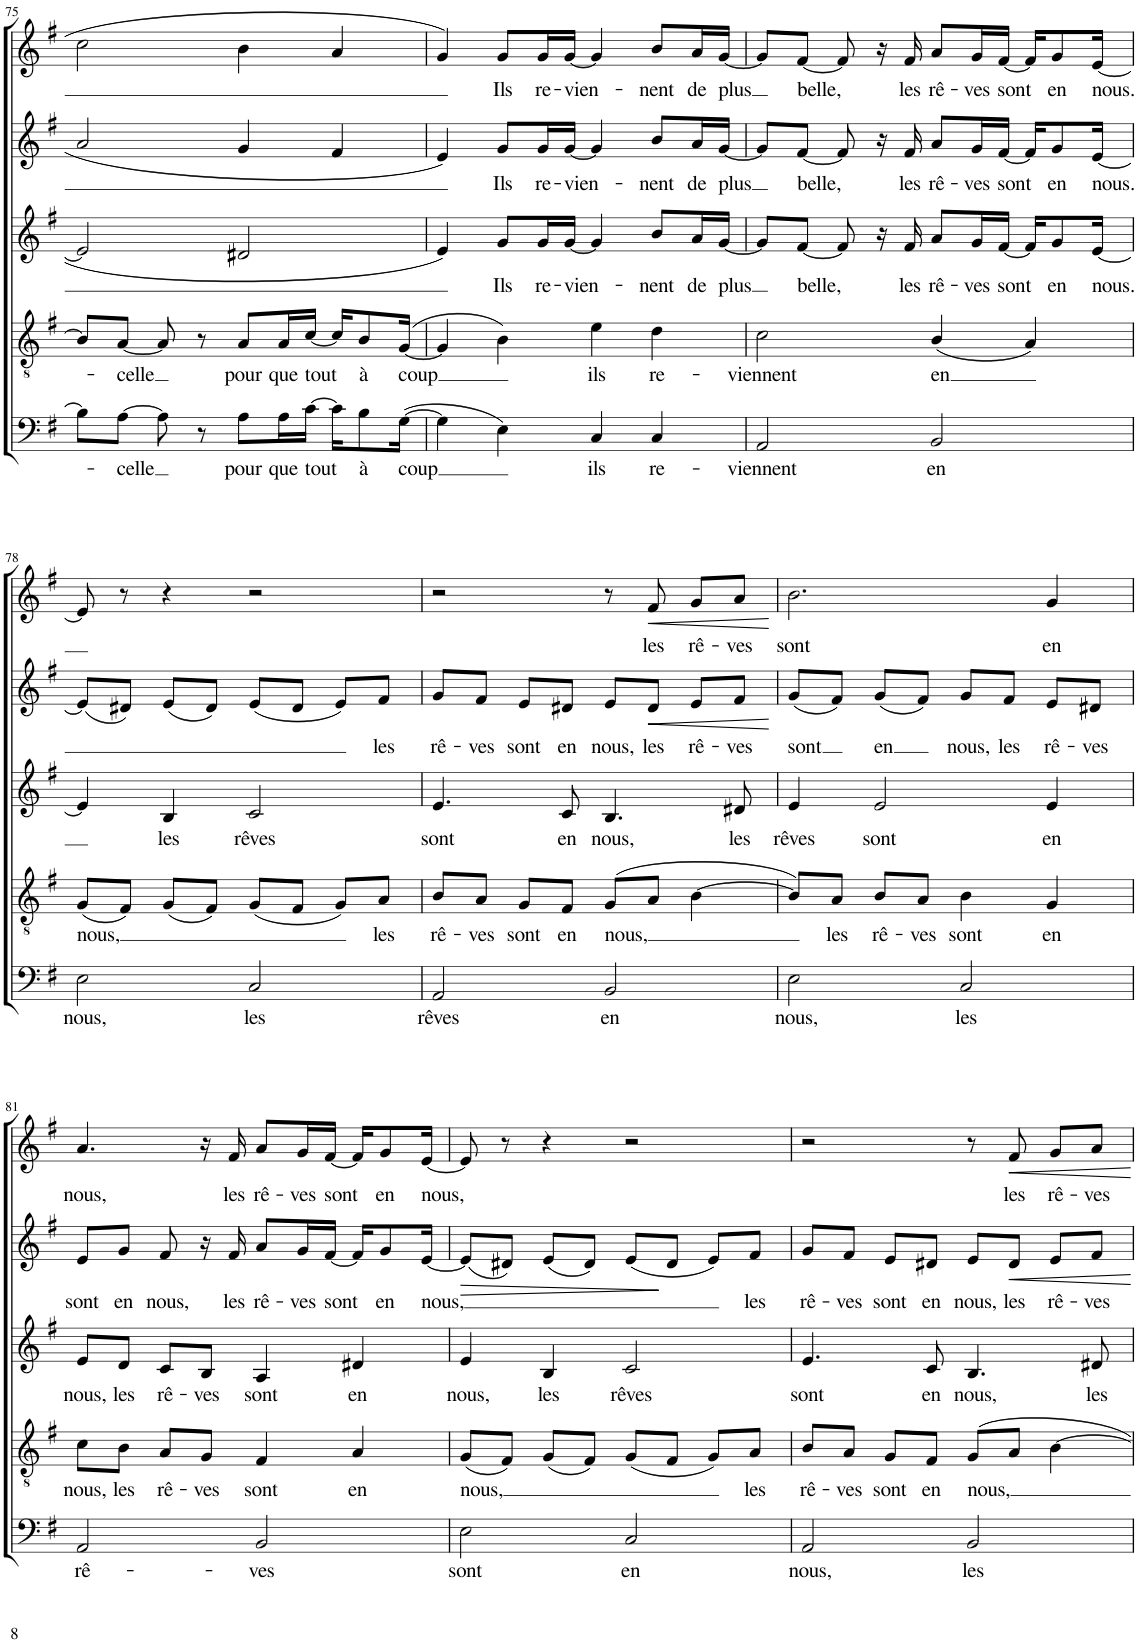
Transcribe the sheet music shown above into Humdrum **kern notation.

**kern	**text	**kern	**text	**kern	**text	**kern	**text	**dynam	**kern	**text	**dynam
*part5	*part5	*part4	*part4	*part3	*part3	*part2	*part2	*part2	*part1	*part1	*part1
*staff5	*staff5	*staff4	*staff4	*staff3	*staff3	*staff2	*staff2	*staff2	*staff1	*staff1	*staff1
*I"Basse	*	*I"Ténor	*	*I"Alto	*	*I"Soprano II	*	*	*I"Soprano I	*	*
!!LO:PB:g=z
*clefF4	*	*clefGv2	*	*clefG2	*	*clefG2	*	*	*clefG2	*	*
*k[f#]	*	*k[f#]	*	*k[f#]	*	*k[f#]	*	*	*k[f#]	*	*
*M4/4	*	*M4/4	*	*M4/4	*	*M4/4	*	*	*M4/4	*	*
*met(c)	*	*met(c)	*	*met(c)	*	*met(c)	*	*	*met(c)	*	*
=75	=75	=75	=75	=75	=75	=75	=75	=75	=75	=75	=75
8B\L]	.	8B/L]	.	2e/]	.	2a/	.	.	2cc\	.	.
!	!LO:LY:b	!	!LO:LY:b	!	!	!	!	!	!	!	!
[8A\J	-celle	[8A/J	-celle	.	.	.	.	.	.	.	.
8A\]	.	8A/]	.	.	.	.	.	.	.	.	.
8r	.	8r	.	.	.	.	.	.	.	.	.
!	!LO:LY:b	!	!LO:LY:b	!	!	!	!	!	!	!	!
8A\L	pour	8A/L	pour	2d#X/	.	4g/	.	.	4b\	.	.
!	!LO:LY:b	!	!LO:LY:b	!	!	!	!	!	!	!	!
16A\L	que	16A/L	que	.	.	.	.	.	.	.	.
!	!LO:LY:b	!	!LO:LY:b	!	!	!	!	!	!	!	!
[16c\JJ	-tout	[16c/JJ	-tout	.	.	.	.	.	.	.	.
16c\KL]	.	16c/KL]	.	.	.	4f#/	.	.	4a/	.	.
!	!LO:LY:b	!	!LO:LY:b	!	!	!	!	!	!	!	!
8B\	à	8B/	à	.	.	.	.	.	.	.	.
!	!LO:LY:b	!	!LO:LY:b	!	!	!	!	!	!	!	!
([16G\Jk	coup	([16G/Jk	coup	.	.	.	.	.	.	.	.
=76	=76	=76	=76	=76	=76	=76	=76	=76	=76	=76	=76
4G\]	.	4G/]	.	4e/	.	4e/	.	.	4g/	.	.
!	!	!	!	!	!LO:LY:b	!	!LO:LY:b	!	!	!LO:LY:b	!
4E\)	.	4B\)	.	8g/L	Ils	8g/L	Ils	.	8g/L	Ils	.
!	!	!	!	!	!LO:LY:b	!	!LO:LY:b	!	!	!LO:LY:b	!
.	.	.	.	16g/L	re-	16g/L	re-	.	16g/L	re-	.
!	!	!	!	!	!LO:LY:b	!	!LO:LY:b	!	!	!LO:LY:b	!
.	.	.	.	[16g/JJ	-vien-	[16g/JJ	-vien-	.	[16g/JJ	-vien-	.
!	!LO:LY:b	!	!LO:LY:b	!	!	!	!	!	!	!	!
4C/	ils	4e\	ils	4g/]	.	4g/]	.	.	4g/]	.	.
!	!LO:LY:b	!	!LO:LY:b	!	!LO:LY:b	!	!LO:LY:b	!	!	!LO:LY:b	!
4C/	re-	4d\	re-	8b/L	-nent	8b/L	-nent	.	8b/L	-nent	.
!	!	!	!	!	!LO:LY:b	!	!LO:LY:b	!	!	!LO:LY:b	!
.	.	.	.	16a/L	de	16a/L	de	.	16a/L	de	.
!	!	!	!	!	!LO:LY:b	!	!LO:LY:b	!	!	!LO:LY:b	!
.	.	.	.	[16g/JJ	plus	[16g/JJ	plus	.	[16g/JJ	plus	.
=77	=77	=77	=77	=77	=77	=77	=77	=77	=77	=77	=77
!	!LO:LY:b	!	!LO:LY:b	!	!	!	!	!	!	!	!
2AA/	-viennent	2c\	-viennent	8g/L]	.	8g/L]	.	.	8g/L]	.	.
!	!	!	!	!	!LO:LY:b	!	!LO:LY:b	!	!	!LO:LY:b	!
.	.	.	.	[8f#/J	belle,	[8f#/J	belle,	.	[8f#/J	belle,	.
.	.	.	.	8f#/]	.	8f#/]	.	.	8f#/]	.	.
.	.	.	.	16r	.	16r	.	.	16r	.	.
!	!	!	!	!	!LO:LY:b	!	!LO:LY:b	!	!	!LO:LY:b	!
.	.	.	.	16f#/	les	16f#/	les	.	16f#/	les	.
!	!LO:LY:b	!	!LO:LY:b	!	!LO:LY:b	!	!LO:LY:b	!	!	!LO:LY:b	!
2BB/	en	(4B/	en	8a/L	rê-	8a/L	rê-	.	8a/L	rê-	.
!	!	!	!	!	!LO:LY:b	!	!LO:LY:b	!	!	!LO:LY:b	!
.	.	.	.	16g/L	-ves	16g/L	-ves	.	16g/L	-ves	.
!	!	!	!	!	!LO:LY:b	!	!LO:LY:b	!	!	!LO:LY:b	!
.	.	.	.	[16f#/JJ	sont	[16f#/JJ	sont	.	[16f#/JJ	sont	.
.	.	4A/)	.	16f#/KL]	.	16f#/KL]	.	.	16f#/KL]	.	.
!	!	!	!	!	!LO:LY:b	!	!LO:LY:b	!	!	!LO:LY:b	!
.	.	.	.	8g/	en	8g/	en	.	8g/	en	.
!	!	!	!	!	!LO:LY:b	!	!LO:LY:b	!	!	!LO:LY:b	!
.	.	.	.	[16e/Jk	nous.	[16e/Jk	nous.	.	[16e/Jk	nous.	.
!!LO:LB:g=z
=78	=78	=78	=78	=78	=78	=78	=78	=78	=78	=78	=78
!	!LO:LY:b	!	!LO:LY:b	!	!	!	!	!	!	!	!
2E\	nous,	(8G/L	nous,	4e/]	.	(8e/L]	.	.	8e/]	.	.
.	.	8F#/J)	.	.	.	8d#X/J)	.	.	8r	.	.
!	!	!	!	!	!LO:LY:b	!	!	!	!	!	!
.	.	(8G/L	.	4B/	les	(8e/L	.	.	4r	.	.
.	.	8F#/J)	.	.	.	8d#/J)	.	.	.	.	.
!	!LO:LY:b	!	!	!	!LO:LY:b	!	!	!	!	!	!
2C/	les	(8G/L	.	2c/	rêves	(8e/L	.	.	2r	.	.
.	.	8F#/J	.	.	.	8d#/J	.	.	.	.	.
.	.	8G/L)	.	.	.	8e/L)	.	.	.	.	.
!	!	!	!LO:LY:b	!	!	!	!LO:LY:b	!	!	!	!
.	.	8A/J	les	.	.	8f#/J	les	.	.	.	.
=79	=79	=79	=79	=79	=79	=79	=79	=79	=79	=79	=79
!	!LO:LY:b	!	!LO:LY:b	!	!LO:LY:b	!	!LO:LY:b	!	!	!	!
2AA/	rêves	8B/L	rê-	4.e/	sont	8g/L	rê-	.	2r	.	.
!	!	!	!LO:LY:b	!	!	!	!LO:LY:b	!	!	!	!
.	.	8A/J	-ves	.	.	8f#/J	-ves	.	.	.	.
!	!	!	!LO:LY:b	!	!	!	!LO:LY:b	!	!	!	!
.	.	8G/L	sont	.	.	8e/L	sont	.	.	.	.
!	!	!	!LO:LY:b	!	!LO:LY:b	!	!LO:LY:b	!	!	!	!
.	.	8F#/J	en	8c/	en	8d#X/J	en	.	.	.	.
!	!LO:LY:b	!	!LO:LY:b	!	!LO:LY:b	!	!LO:LY:b	!	!	!	!
2BB/	en	(8G/L	nous,	4.B/	nous,	8e/L	nous,	.	8r	.	.
!	!	!	!	!	!	!	!LO:LY:b	!LO:HP:b	!	!LO:LY:b	!LO:HP:b
.	.	8A/J	.	.	.	8d#/J	les	<	8f#/	les	<
!	!	!	!	!	!	!	!LO:LY:b	!	!	!LO:LY:b	!
.	.	[4B\	.	.	.	8e/L	rê-	.	8g/L	rê-	.
!	!	!	!	!	!LO:LY:b	!	!LO:LY:b	!	!	!LO:LY:b	!
.	.	.	.	8d#X/	les	8f#/J	-ves	.	8a/J	-ves	.
.	.	.	.	.	.	.	.	[	.	.	[
=80	=80	=80	=80	=80	=80	=80	=80	=80	=80	=80	=80
!	!LO:LY:b	!	!	!	!LO:LY:b	!	!LO:LY:b	!	!	!LO:LY:b	!
2E\	nous,	8B/L])	.	4e/	rêves	(8g/L	sont	.	2.b\	sont	.
!	!	!	!LO:LY:b	!	!	!	!	!	!	!	!
.	.	8A/J	les	.	.	8f#/J)	.	.	.	.	.
!	!	!	!LO:LY:b	!	!LO:LY:b	!	!LO:LY:b	!	!	!	!
.	.	8B/L	rê-	2e/	sont	(8g/L	en	.	.	.	.
!	!	!	!LO:LY:b	!	!	!	!	!	!	!	!
.	.	8A/J	-ves	.	.	8f#/J)	.	.	.	.	.
!	!LO:LY:b	!	!LO:LY:b	!	!	!	!LO:LY:b	!	!	!	!
2C/	les	4B\	sont	.	.	8g/L	nous,	.	.	.	.
!	!	!	!	!	!	!	!LO:LY:b	!	!	!	!
.	.	.	.	.	.	8f#/J	les	.	.	.	.
!	!	!	!LO:LY:b	!	!LO:LY:b	!	!LO:LY:b	!	!	!LO:LY:b	!
.	.	4G/	en	4e/	en	8e/L	rê-	.	4g/	en	.
!	!	!	!	!	!	!	!LO:LY:b	!	!	!	!
.	.	.	.	.	.	8d#X/J	-ves	.	.	.	.
!!LO:LB:g=z
=81	=81	=81	=81	=81	=81	=81	=81	=81	=81	=81	=81
!	!LO:LY:b	!	!LO:LY:b	!	!LO:LY:b	!	!LO:LY:b	!	!	!LO:LY:b	!
2AA/	rê-	8c\L	nous,	8e/L	nous,	8e/L	sont	.	4.a/	nous,	.
!	!	!	!LO:LY:b	!	!LO:LY:b	!	!LO:LY:b	!	!	!	!
.	.	8B\J	les	8d/J	les	8g/J	en	.	.	.	.
!	!	!	!LO:LY:b	!	!LO:LY:b	!	!LO:LY:b	!	!	!	!
.	.	8A/L	rê-	8c/L	rê-	8f#/	nous,	.	.	.	.
!	!	!	!LO:LY:b	!	!LO:LY:b	!	!	!	!	!	!
.	.	8G/J	-ves	8B/J	-ves	16r	.	.	16r	.	.
!	!	!	!	!	!	!	!LO:LY:b	!	!	!LO:LY:b	!
.	.	.	.	.	.	16f#/	les	.	16f#/	les	.
!	!LO:LY:b	!	!LO:LY:b	!	!LO:LY:b	!	!LO:LY:b	!	!	!LO:LY:b	!
2BB/	-ves	4F#/	sont	4A/	sont	8a/L	rê-	.	8a/L	rê-	.
!	!	!	!	!	!	!	!LO:LY:b	!	!	!LO:LY:b	!
.	.	.	.	.	.	16g/L	-ves	.	16g/L	-ves	.
!	!	!	!	!	!	!	!LO:LY:b	!	!	!LO:LY:b	!
.	.	.	.	.	.	[16f#/JJ	sont	.	[16f#/JJ	sont	.
!	!	!	!LO:LY:b	!	!LO:LY:b	!	!	!	!	!	!
.	.	4A/	en	4d#X/	en	16f#/KL]	.	.	16f#/KL]	.	.
!	!	!	!	!	!	!	!LO:LY:b	!	!	!LO:LY:b	!
.	.	.	.	.	.	8g/	en	.	8g/	en	.
!	!	!	!	!	!	!	!LO:LY:b	!	!	!LO:LY:b	!
.	.	.	.	.	.	[16e/Jk	nous,	.	[16e/Jk	nous,	.
=82	=82	=82	=82	=82	=82	=82	=82	=82	=82	=82	=82
!	!LO:LY:b	!	!LO:LY:b	!	!LO:LY:b	!	!	!LO:HP:b	!	!	!
2E\	sont	(8G/L	nous,	4e/	nous,	(8e/L]	.	>	8e/]	.	.
.	.	8F#/J)	.	.	.	8d#X/J)	.	.	8r	.	.
!	!	!	!	!	!LO:LY:b	!	!	!	!	!	!
.	.	(8G/L	.	4B/	les	(8e/L	.	.	4r	.	.
.	.	8F#/J)	.	.	.	8d#/J)	.	.	.	.	.
!	!LO:LY:b	!	!	!	!LO:LY:b	!	!	!	!	!	!
2C/	en	(8G/L	.	2c/	rêves	(8e/L	.	.	2r	.	.
.	.	8F#/J	.	.	.	8d#/J	.	]	.	.	.
.	.	8G/L)	.	.	.	8e/L)	.	.	.	.	.
!	!	!	!LO:LY:b	!	!	!	!LO:LY:b	!	!	!	!
.	.	8A/J	les	.	.	8f#/J	les	.	.	.	.
=83	=83	=83	=83	=83	=83	=83	=83	=83	=83	=83	=83
!	!LO:LY:b	!	!LO:LY:b	!	!LO:LY:b	!	!LO:LY:b	!	!	!	!
2AA/	nous,	8B/L	rê-	4.e/	sont	8g/L	rê-	.	2r	.	.
!	!	!	!LO:LY:b	!	!	!	!LO:LY:b	!	!	!	!
.	.	8A/J	-ves	.	.	8f#/J	-ves	.	.	.	.
!	!	!	!LO:LY:b	!	!	!	!LO:LY:b	!	!	!	!
.	.	8G/L	sont	.	.	8e/L	sont	.	.	.	.
!	!	!	!LO:LY:b	!	!LO:LY:b	!	!LO:LY:b	!	!	!	!
.	.	8F#/J	en	8c/	en	8d#X/J	en	.	.	.	.
!	!LO:LY:b	!	!LO:LY:b	!	!LO:LY:b	!	!LO:LY:b	!	!	!	!
2BB/	les	8G/L	nous,	4.B/	nous,	8e/L	nous,	.	8r	.	.
!	!	!	!	!	!	!	!LO:LY:b	!	!	!LO:LY:b	!
.	.	8A/J	.	.	.	8d#/J	les	.	8f#/	les	.
!	!	!	!	!	!	!	!LO:LY:b	!	!	!LO:LY:b	!
.	.	[4B\	.	.	.	8e/L	rê-	.	8g/L	rê-	.
!	!	!	!	!	!LO:LY:b	!	!LO:LY:b	!	!	!LO:LY:b	!
.	.	.	.	8d#X/	les	8f#/J	-ves	.	8a/J	-ves	.
=	=	=	=	=	=	=	=	=	=	=	=
*-	*-	*-	*-	*-	*-	*-	*-	*-	*-	*-	*-
